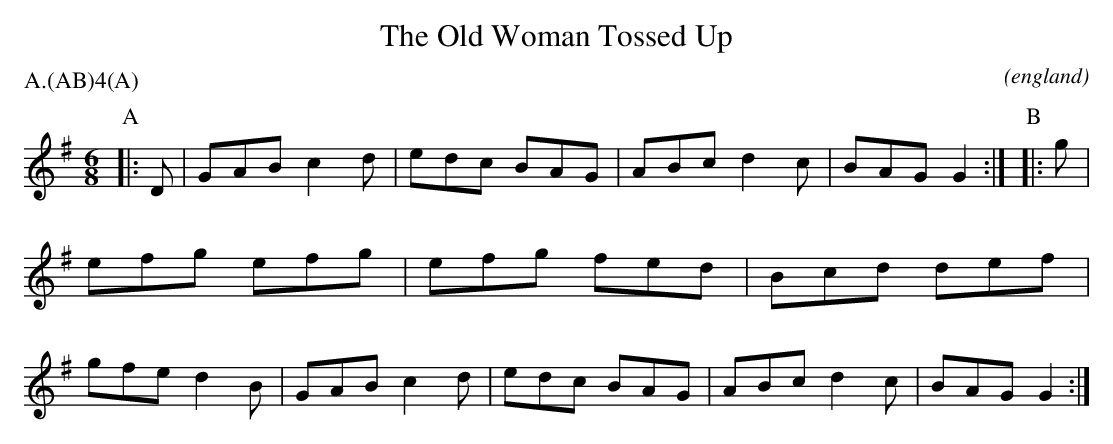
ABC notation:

X:1
T:The Old Woman Tossed Up
O:england
M:6/8
C:
P:A.(AB)4(A)
L:1/8
K:G
P:A
|:D|GAB c2 d|edc BAG|ABc d2 c|BAG  G2:|\
P:B
|:g|efg efg|efg fed|Bcd def|gfe  d2 \
B|GAB c2 d|edc BAG|ABc d2 c|BAG  G2:|
